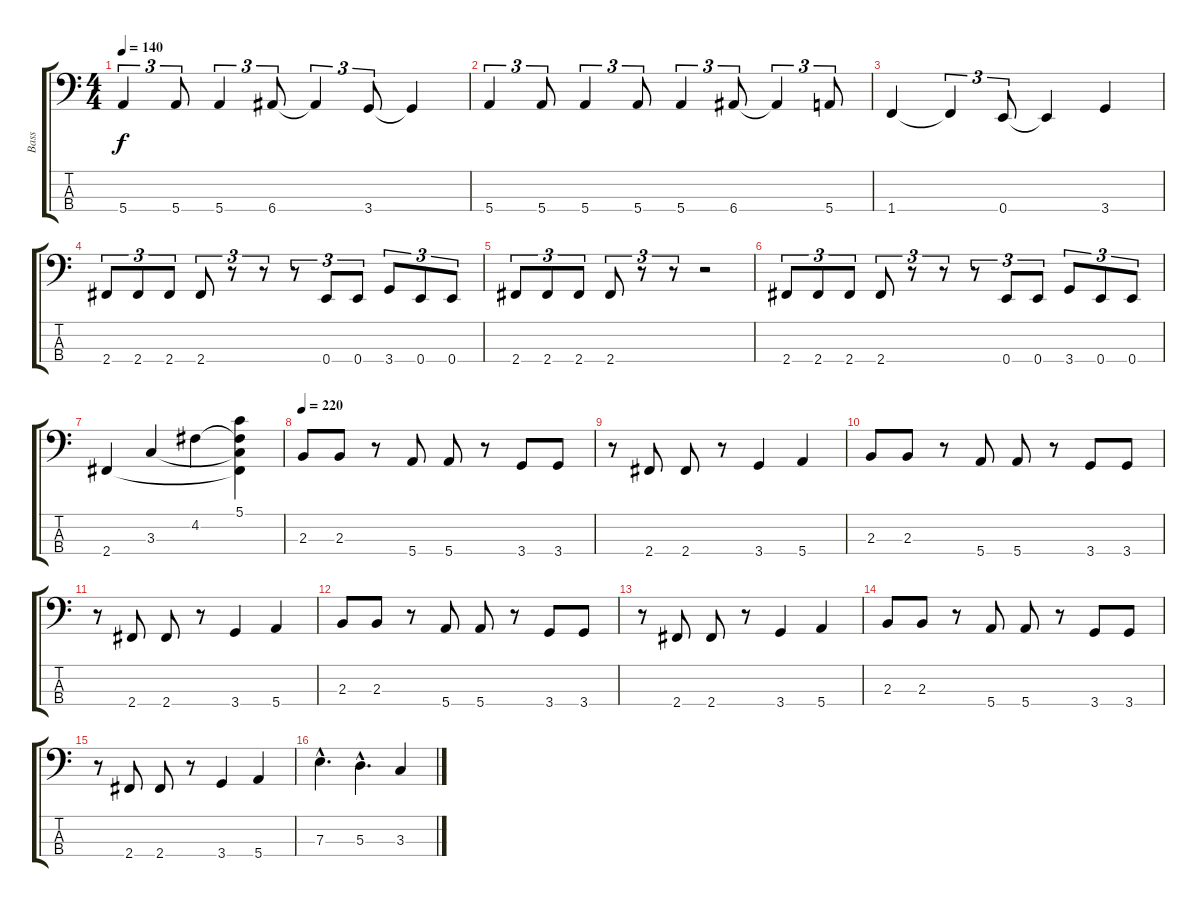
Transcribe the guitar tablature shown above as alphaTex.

\track ("Bass" "Bass") {instrument electricbasspick}
\staff {score tabs}
\tuning (G2 D2 A1 E1) {hide}
\ts (4 4)
\tempo 140
\clef f4
\ks c
5.4.4{tu (3 2) dy f} 5.4.8{tu (3 2)} 5.4.4{tu (3 2)} 6.4.8{tu (3 2)} 6.4{t}.4{tu (3 2)} 3.4.8{tu (3 2)} 3.4{t}.4 |
5.4.4{tu (3 2)} 5.4.8{tu (3 2)} 5.4.4{tu (3 2)} 5.4.8{tu (3 2)} 5.4.4{tu (3 2)} 6.4.8{tu (3 2)} 6.4{t}.4{tu (3 2)} 5.4.8{tu (3 2)} |
1.4.4 1.4{t}.4{tu (3 2)} 0.4.8{tu (3 2)} 0.4{t}.4 3.4.4 |
2.4.8{tu (3 2)} 2.4.8{tu (3 2)} 2.4.8{tu (3 2)} 2.4.8{tu (3 2)} r.8{tu (3 2)} r.8{tu (3 2)} r.8{tu (3 2)} 0.4.8{tu (3 2)} 0.4.8{tu (3 2)} 3.4.8{tu (3 2)} 0.4.8{tu (3 2)} 0.4.8{tu (3 2)} |
2.4.8{tu (3 2)} 2.4.8{tu (3 2)} 2.4.8{tu (3 2)} 2.4.8{tu (3 2)} r.8{tu (3 2)} r.8{tu (3 2)} r.2 |
2.4.8{tu (3 2)} 2.4.8{tu (3 2)} 2.4.8{tu (3 2)} 2.4.8{tu (3 2)} r.8{tu (3 2)} r.8{tu (3 2)} r.8{tu (3 2)} 0.4.8{tu (3 2)} 0.4.8{tu (3 2)} 3.4.8{tu (3 2)} 0.4.8{tu (3 2)} 0.4.8{tu (3 2)} |
2.4.4 3.3.4 4.2.4 (5.1 4.2{t} 3.3{t} 2.4{t}).4 |
\tempo 220
2.3.8 2.3.8 r.8 5.4.8 5.4.8 r.8 3.4.8 3.4.8 |
r.8 2.4.8 2.4.8 r.8 3.4.4 5.4.4 |
2.3.8 2.3.8 r.8 5.4.8 5.4.8 r.8 3.4.8 3.4.8 |
r.8 2.4.8 2.4.8 r.8 3.4.4 5.4.4 |
2.3.8 2.3.8 r.8 5.4.8 5.4.8 r.8 3.4.8 3.4.8 |
r.8 2.4.8 2.4.8 r.8 3.4.4 5.4.4 |
2.3.8 2.3.8 r.8 5.4.8 5.4.8 r.8 3.4.8 3.4.8 |
r.8 2.4.8 2.4.8 r.8 3.4.4 5.4.4 |
7.3{hac}.4{d} 5.3{hac}.4{d} 3.3.4
